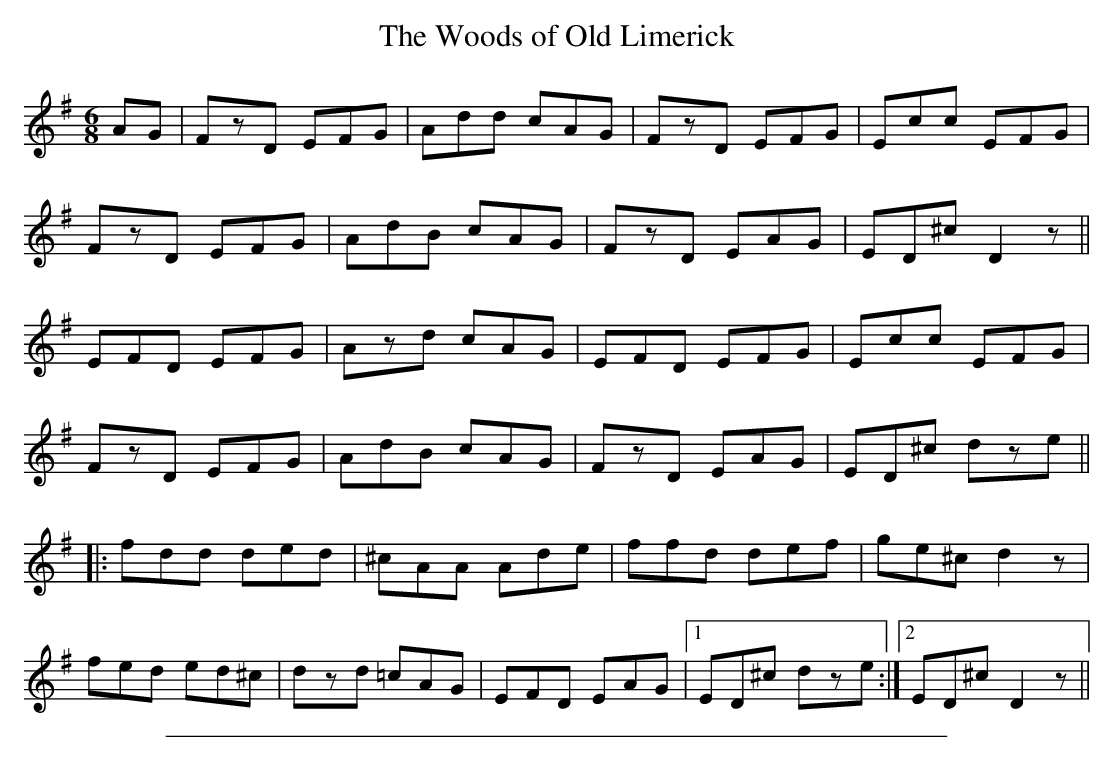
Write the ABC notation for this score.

X:1
T: Woods of Old Limerick, The
M:6/8
K:Dmix
AG|FzD EFG|Add cAG|FzD EFG|Ecc EFG|
FzD EFG|AdB cAG|FzD EAG|ED^c D2z||
EFD EFG|Azd cAG|EFD EFG|Ecc EFG|
FzD EFG|AdB cAG|FzD EAG|ED^c dze||
|:fdd ded|^cAA Ade|ffd def|ge^c d2z|
fed ed^c|dzd =cAG|EFD EAG|1 ED^c dze:|2 ED^c D2z||
